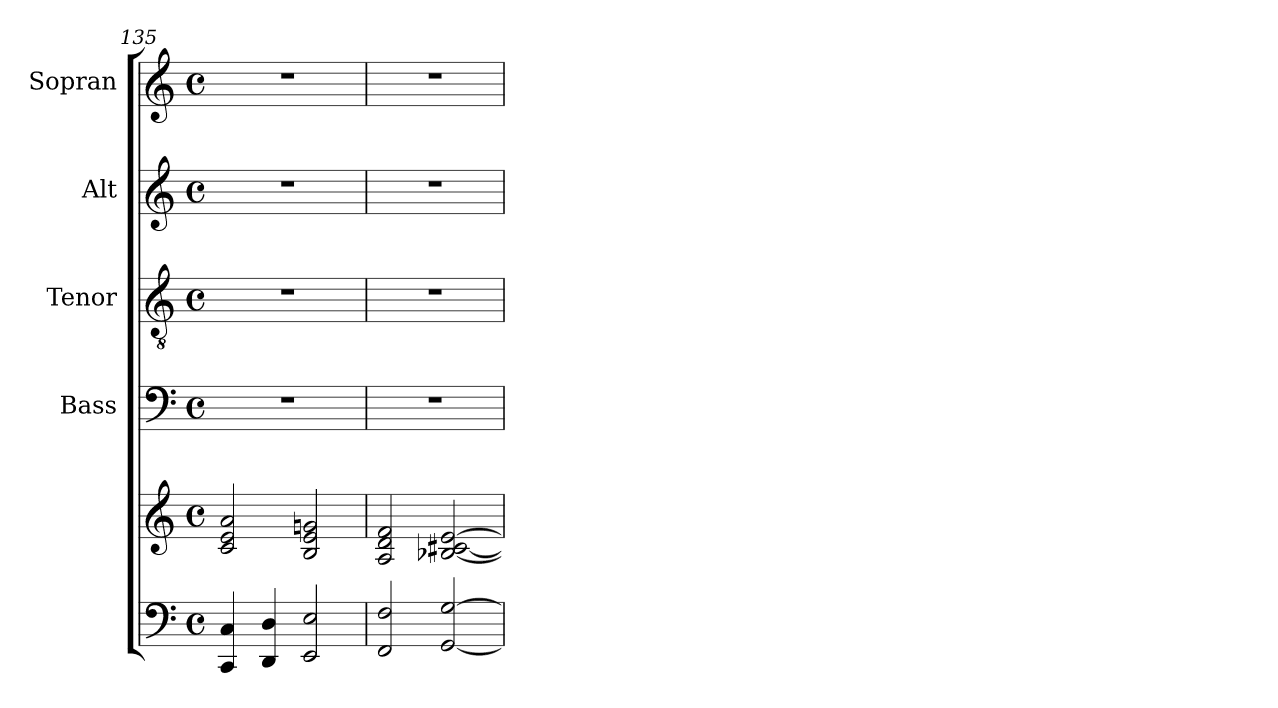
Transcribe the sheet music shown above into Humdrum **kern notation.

**kern	**kern	**kern	**kern	**kern	**kern
*part5	*part5	*part4	*part3	*part2	*part1
*staff6	*staff5	*staff4	*staff3	*staff2	*staff1
*	*	*I"Bass	*I"Tenor	*I"Alt	*I"Sopran
*	*	*I'B.	*I'T.	*I'A.	*I'S.
!!LO:LB:g=z
*clefF4	*clefG2	*clefF4	*clefGv2	*clefG2	*clefG2
*k[]	*k[]	*k[]	*k[]	*k[]	*k[]
*C:	*C:	*C:	*C:	*C:	*C:
*M4/4	*M4/4	*M4/4	*M4/4	*M4/4	*M4/4
*met(c)	*met(c)	*met(c)	*met(c)	*met(c)	*met(c)
=135	=135	=135	=135	=135	=135
4CC/ 4C/	2c/ 2e/ 2a/	1r	1r	1r	1r
4DD/ 4D/	.	.	.	.	.
2EE/ 2E/	2B/ 2e/ 2gn/	.	.	.	.
=136	=136	=136	=136	=136	=136
2FF/ 2F/	2A/ 2d/ 2f/	1r	1r	1r	1r
[2GG/ [2G/	[2B-X/ [2c#X/ [2e/	.	.	.	.
=	=	=	=	=	=
*-	*-	*-	*-	*-	*-
